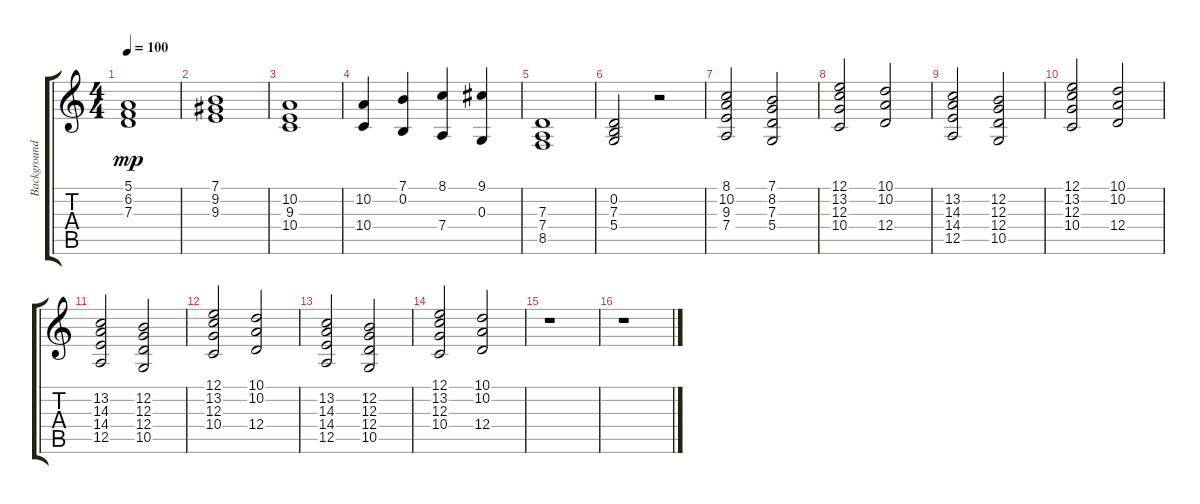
\track ("BackgroundSound" "Background") {instrument synthstrings2}
\staff {score tabs}
\tuning (E4 B3 G3 D3 A2 E2) {hide}
\ts (4 4)
\tempo 100
\clef g2
\ks c
(5.1 6.2 7.3).1{dy mp volume 10 balance 8 instrument synthstrings2} |
(7.1 9.2 9.3).1 |
(10.2 9.3 10.4).1 |
(10.2 10.4).4 (7.1 0.2).4 (8.1 7.4).4 (9.1 0.3).4 |
(7.3 7.4 8.5).1 |
(0.2 7.3 5.4).2 r.2 |
(8.1 10.2 9.3 7.4).2 (7.1 8.2 7.3 5.4).2 |
(12.1 13.2 12.3 10.4).2 (10.1 10.2 12.4).2 |
(13.2 14.3 14.4 12.5).2 (12.2 12.3 12.4 10.5).2 |
(12.1 13.2 12.3 10.4).2 (10.1 10.2 12.4).2 |
(13.2 14.3 14.4 12.5).2 (12.2 12.3 12.4 10.5).2 |
(12.1 13.2 12.3 10.4).2 (10.1 10.2 12.4).2 |
(13.2 14.3 14.4 12.5).2 (12.2 12.3 12.4 10.5).2 |
(12.1 13.2 12.3 10.4).2 (10.1 10.2 12.4).2 |
r.1 |
r.1
